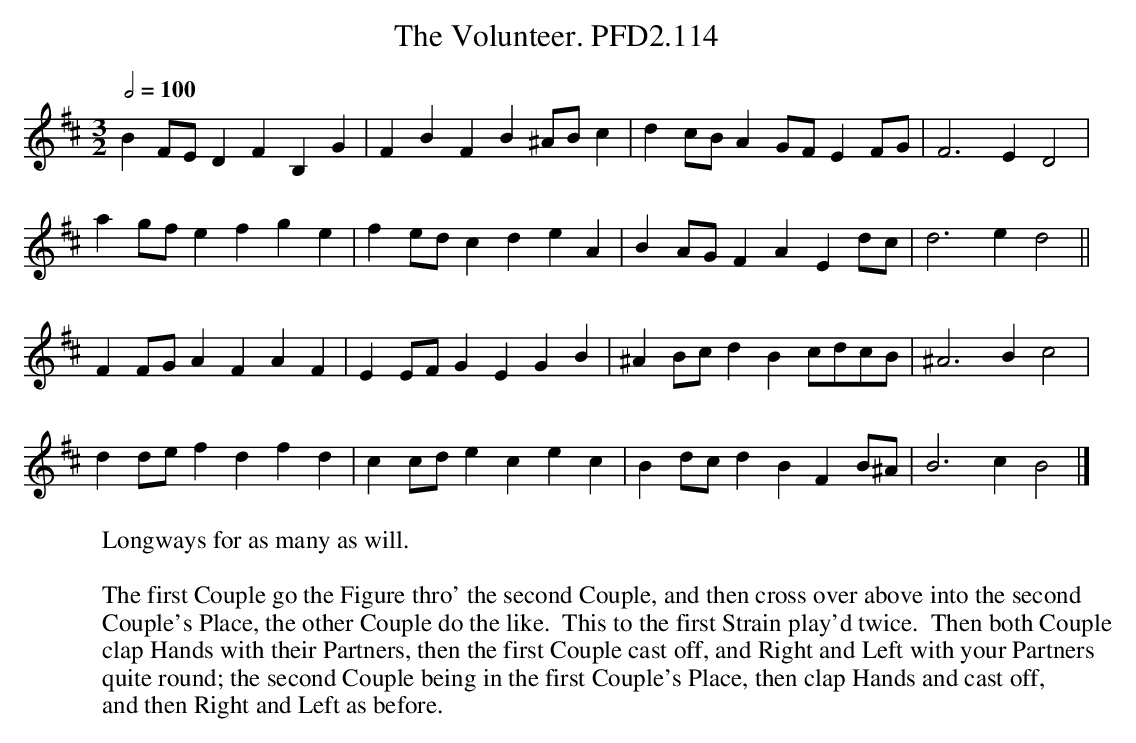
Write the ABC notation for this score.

X:1
T:Volunteer. PFD2.114, The
W:Longways for as many as will.
L:1/4
M:3/2
Q:1/2=100
K:Bm
B F/E/ DFB,G|FBFB ^A/B/ c|d c/B/A G/F/E F/G/|F3ED2|
a g/f/ efge|f e/d/ cdeA|BA/G/ FAE d/c/| d3ed2||
F F/G/AFAF|E E/F/ GEGB|^A B/c/ dB c/d/c/B/|^A3 Bc2|
d d/e/ fdfd|c c/d/ ecec|B d/c/ dBF B/^A/|B3cB2 |]
W:
W:The first Couple go the Figure thro' the second Couple, and then cross over above into the second
W:Couple's Place, the other Couple do the like.  This to the first Strain play'd twice.  Then both Couple
W:clap Hands with their Partners, then the first Couple cast off, and Right and Left with your Partners
W:quite round; the second Couple being in the first Couple's Place, then clap Hands and cast off,
W:and then Right and Left as before.
